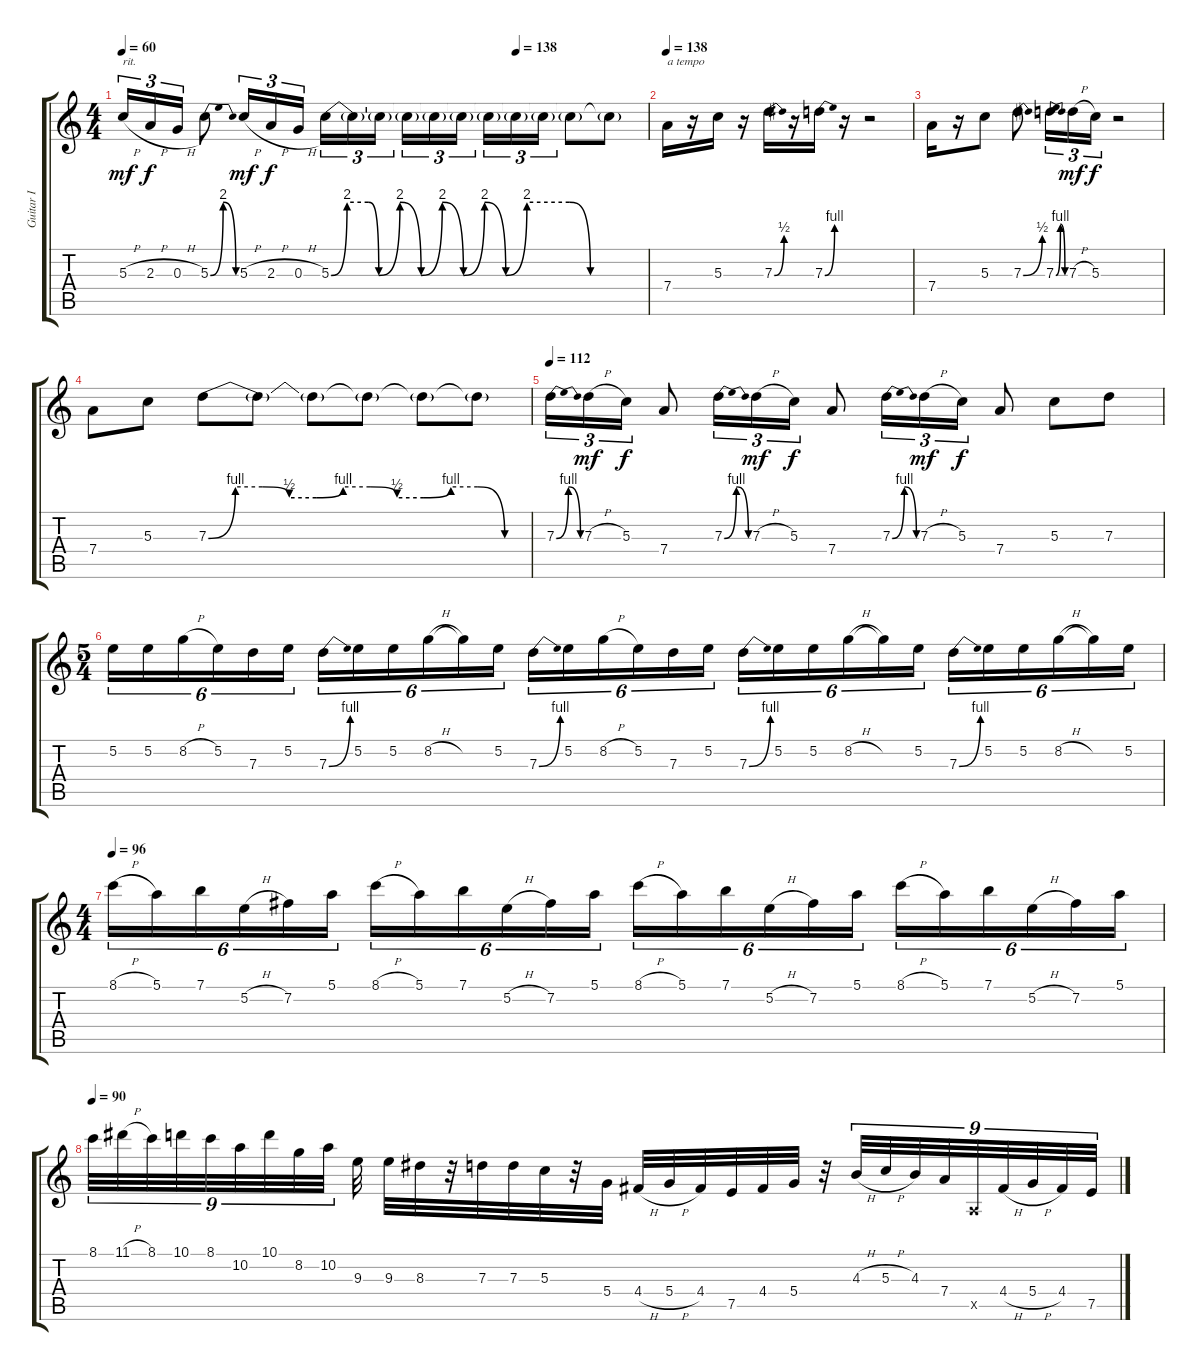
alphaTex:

\track ("Guitar I" "Guitar I") {instrument overdrivenguitar}
\staff {score tabs}
\tuning (E4 B3 G3 D3 A2 E2) {hide}
\ts (4 4)
\tempo 60
\tempo (138 0.75)
\clef g2
\ks c
5.3{h}.16{tu (3 2) txt "rit." dy mf} 2.3{h}.16{tu (3 2) dy f} 0.3{h}.16{tu (3 2)} 5.3{be (bendrelease 0 0 15 8 30 8 60 0)}.8 5.3{h}.16{tu (3 2) dy mf} 2.3{h}.16{tu (3 2) dy f} 0.3{h}.16{tu (3 2)} 5.3{be (custom 0 0 3 8 7 8 9 0 13 8 17 0 21 8 25 0 29 8 33 0 37 8 45 8 49 0 60 0)}.16{tu (3 2)} 5.3{t}.16{tu (3 2)} 5.3{t}.16{tu (3 2)} 5.3{t}.16{tu (3 2)} 5.3{t}.16{tu (3 2)} 5.3{t}.16{tu (3 2)} 5.3{t}.16{tu (3 2)} 5.3{t}.16{tu (3 2)} 5.3{t}.16{tu (3 2)} 5.3{t}.8 5.3{t}.8 |
\tempo 138
7.4.16{txt "a tempo"} r.16 5.3.16 r.16 7.3{be (bend 0 0 60 2)}.16 r.16 7.3{be (bend 0 0 60 4)}.16 r.16 r.2 |
7.4.16 r.16 5.3.8 7.3{be (bend 0 0 60 2)}.8 7.3{be (bendrelease 0 0 15 4 30 4 60 0)}.16{tu (3 2)} 7.3{h}.16{tu (3 2) dy mf} 5.3.16{tu (3 2) dy f} r.2 |
7.4.8 5.3.8 7.3{be (custom 0 0 5 4 10 4 15 2 20 2 25 4 30 4 35 2 40 2 45 4 50 4 55 0 60 0)}.8 7.3{t}.8 7.3{t}.8 7.3{t}.8 7.3{t}.8 7.3{t}.8 |
\tempo 112
7.3{be (bendrelease 0 0 15 4 30 4 60 0)}.16{tu (3 2)} 7.3{h}.16{tu (3 2) dy mf} 5.3.16{tu (3 2) dy f} 7.4.8 7.3{be (bendrelease 0 0 15 4 30 4 60 0)}.16{tu (3 2)} 7.3{h}.16{tu (3 2) dy mf} 5.3.16{tu (3 2) dy f} 7.4.8 7.3{be (bendrelease 0 0 15 4 30 4 60 0)}.16{tu (3 2)} 7.3{h}.16{tu (3 2) dy mf} 5.3.16{tu (3 2) dy f} 7.4.8 5.3.8 7.3.8 |
\ts (5 4)
5.2.16{tu (6 4)} 5.2.16{tu (6 4)} 8.2{h}.16{tu (6 4)} 5.2.16{tu (6 4)} 7.3.16{tu (6 4)} 5.2.16{tu (6 4)} 7.3{be (bend 0 0 60 4)}.16{tu (6 4)} 5.2.16{tu (6 4)} 5.2.16{tu (6 4)} 8.2{h}.16{tu (6 4)} 8.2{t}.16{tu (6 4)} 5.2.16{tu (6 4)} 7.3{be (bend 0 0 60 4)}.16{tu (6 4)} 5.2.16{tu (6 4)} 8.2{h}.16{tu (6 4)} 5.2.16{tu (6 4)} 7.3.16{tu (6 4)} 5.2.16{tu (6 4)} 7.3{be (bend 0 0 60 4)}.16{tu (6 4)} 5.2.16{tu (6 4)} 5.2.16{tu (6 4)} 8.2{h}.16{tu (6 4)} 8.2{t}.16{tu (6 4)} 5.2.16{tu (6 4)} 7.3{be (bend 0 0 60 4)}.16{tu (6 4)} 5.2.16{tu (6 4)} 5.2.16{tu (6 4)} 8.2{h}.16{tu (6 4)} 8.2{t}.16{tu (6 4)} 5.2.16{tu (6 4)} |
\ts (4 4)
\tempo 96
8.1{h}.16{tu (6 4)} 5.1.16{tu (6 4)} 7.1.16{tu (6 4)} 5.2{h}.16{tu (6 4)} 7.2.16{tu (6 4)} 5.1.16{tu (6 4)} 8.1{h}.16{tu (6 4)} 5.1.16{tu (6 4)} 7.1.16{tu (6 4)} 5.2{h}.16{tu (6 4)} 7.2.16{tu (6 4)} 5.1.16{tu (6 4)} 8.1{h}.16{tu (6 4)} 5.1.16{tu (6 4)} 7.1.16{tu (6 4)} 5.2{h}.16{tu (6 4)} 7.2.16{tu (6 4)} 5.1.16{tu (6 4)} 8.1{h}.16{tu (6 4)} 5.1.16{tu (6 4)} 7.1.16{tu (6 4)} 5.2{h}.16{tu (6 4)} 7.2.16{tu (6 4)} 5.1.16{tu (6 4)} |
\tempo 90
8.1.32{tu (9 8)} 11.1{h}.32{tu (9 8)} 8.1.32{tu (9 8)} 10.1.32{tu (9 8)} 8.1.32{tu (9 8)} 10.2.32{tu (9 8)} 10.1.32{tu (9 8)} 8.2.32{tu (9 8)} 10.2.32{tu (9 8)} 9.3.32 9.3.32 8.3.32 r.32 7.3.32 7.3.32 5.3.32 r.32 5.4.32 4.4{h}.32 5.4{h}.32 4.4.32 7.5.32 4.4.32 5.4.32 r.32 4.3{h}.32{tu (9 8)} 5.3{h}.32{tu (9 8)} 4.3.32{tu (9 8)} 7.4.32{tu (9 8)} 0.5{x}.32{tu (9 8)} 4.4{h}.32{tu (9 8)} 5.4{h}.32{tu (9 8)} 4.4.32{tu (9 8)} 7.5.32{tu (9 8)}
